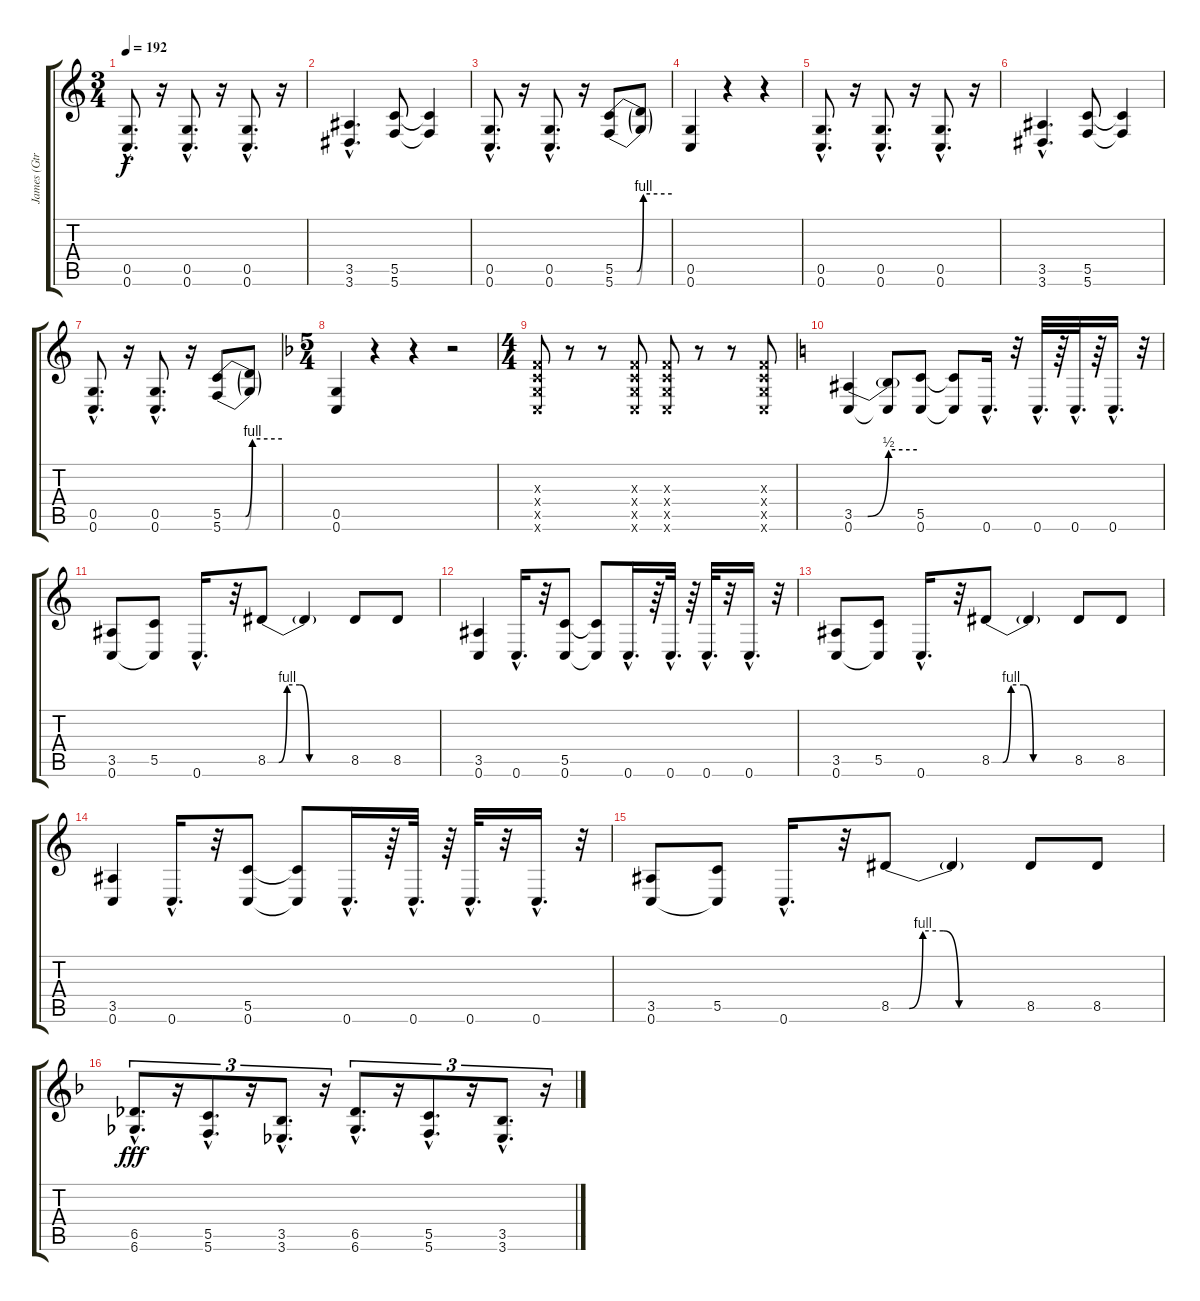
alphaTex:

\track ("James (Gtr. 1)" "James (Gtr") {instrument distortionguitar}
\staff {score tabs}
\tuning (D4 A3 F3 C3 G2 C2) {hide}
\ts (3 4)
\tempo 192
\clef g2
\ks c
(0.5{hac} 0.6{hac}).8{d dy f} r.16 (0.5{hac} 0.6{hac}).8{d} r.16 (0.5{hac} 0.6{hac}).8{d} r.16 |
(3.5{hac} 3.6{hac}).4{d} (5.5 5.6).8 (5.5{t} 5.6{t}).4 |
(0.5{hac} 0.6{hac}).8{d} r.16 (0.5{hac} 0.6{hac}).8{d} r.16 (5.5{be (custom 0 0 23 0 30 4 60 4)} 5.6{be (custom 0 0 23 0 30 4 60 4)}).8 (5.5{t} 5.6{t}).8 |
(0.5 0.6).4 r.4 r.4 |
(0.5{hac} 0.6{hac}).8{d} r.16 (0.5{hac} 0.6{hac}).8{d} r.16 (0.5{hac} 0.6{hac}).8{d} r.16 |
(3.5{hac} 3.6{hac}).4{d} (5.5 5.6).8 (5.5{t} 5.6{t}).4 |
(0.5{hac} 0.6{hac}).8{d} r.16 (0.5{hac} 0.6{hac}).8{d} r.16 (5.5{be (custom 0 0 23 0 30 4 60 4)} 5.6{be (custom 0 0 23 0 30 4 60 4)}).8 (5.5{t} 5.6{t}).8 |
\ts (5 4)
\ks f
(0.5 0.6).4 r.4 r.4 r.2 |
\ts (4 4)
(0.3{x} 0.4{x} 0.5{x} 0.6{x}).8 r.8 r.8 (0.3{x} 0.4{x} 0.5{x} 0.6{x}).8 (0.3{x} 0.4{x} 0.5{x} 0.6{x}).8 r.8 r.8 (0.3{x} 0.4{x} 0.5{x} 0.6{x}).8 |
\ks c
(3.5{be (custom 0 0 13 0 33 2 60 2)} 0.6).4 (3.5{t} 0.6{t}).8 (5.5 0.6).8 (5.5{t} 0.6{t}).8 0.6{hac}.16{d} r.32 0.6{hac}.32{d} r.64 0.6{hac}.32{d} r.64 0.6{hac}.16{d} r.32 |
(3.5 0.6).8 (5.5 0.6{t}).8 0.6{hac}.16{d} r.32 8.5{be (custom 0 0 8 0 14 4 23 4 30 0 60 0)}.8 8.5{t}.4 8.5.8 8.5.8 |
(3.5 0.6).4 0.6{hac}.16{d} r.32 (5.5 0.6).8 (5.5{t} 0.6{t}).8 0.6{hac}.16{d} r.64 0.6{hac}.32{d} r.64 0.6{hac}.32{d} r.32 0.6{hac}.16{d} r.32 |
(3.5 0.6).8 (5.5 0.6{t}).8 0.6{hac}.16{d} r.32 8.5{be (custom 0 0 8 0 14 4 23 4 30 0 60 0)}.8 8.5{t}.4 8.5.8 8.5.8 |
(3.5 0.6).4 0.6{hac}.16{d} r.32 (5.5 0.6).8 (5.5{t} 0.6{t}).8 0.6{hac}.16{d} r.64 0.6{hac}.32{d} r.64 0.6{hac}.32{d} r.32 0.6{hac}.16{d} r.32 |
(3.5 0.6).8 (5.5 0.6{t}).8 0.6{hac}.16{d} r.32 8.5{be (custom 0 0 8 0 14 4 23 4 30 0 60 0)}.8 8.5{t}.4 8.5.8 8.5.8 |
\ks f
(6.5{hac} 6.6{hac}).8{d tu (3 2) dy fff} r.16{tu (3 2)} (5.5{hac} 5.6{hac}).8{d tu (3 2)} r.16{tu (3 2)} (3.5{hac} 3.6{hac}).8{d tu (3 2)} r.16{tu (3 2)} (6.5{hac} 6.6{hac}).8{d tu (3 2)} r.16{tu (3 2)} (5.5{hac} 5.6{hac}).8{d tu (3 2)} r.16{tu (3 2)} (3.5{hac} 3.6{hac}).8{d tu (3 2)} r.16{tu (3 2)}
